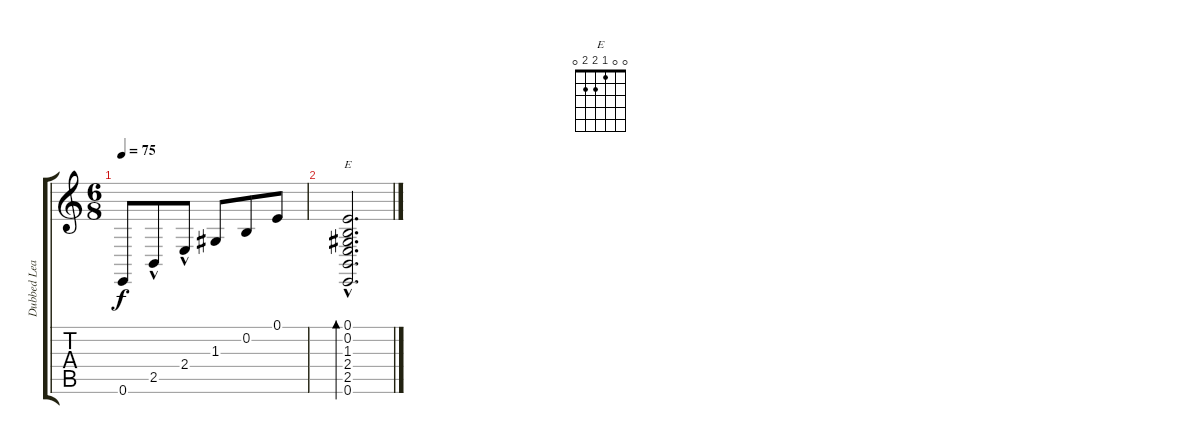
\track ("Dubbed Lead" "Dubbed Lea") {instrument orchestralharp}
\staff {score tabs}
\tuning (E4 B3 G3 D3 A2 E2) {hide}
\chord ("E" 0 0 1 2 2 0)
\ts (6 8)
\tempo 75
\clef g2
\ks c
0.6.8{dy f} 2.5{hac}.8 2.4{hac}.8 1.3.8 0.2.8 0.1.8 |
(0.1{hac} 0.2{hac} 1.3{hac} 2.4{hac} 2.5{hac} 0.6).2{d bd 240 ch "E"}
